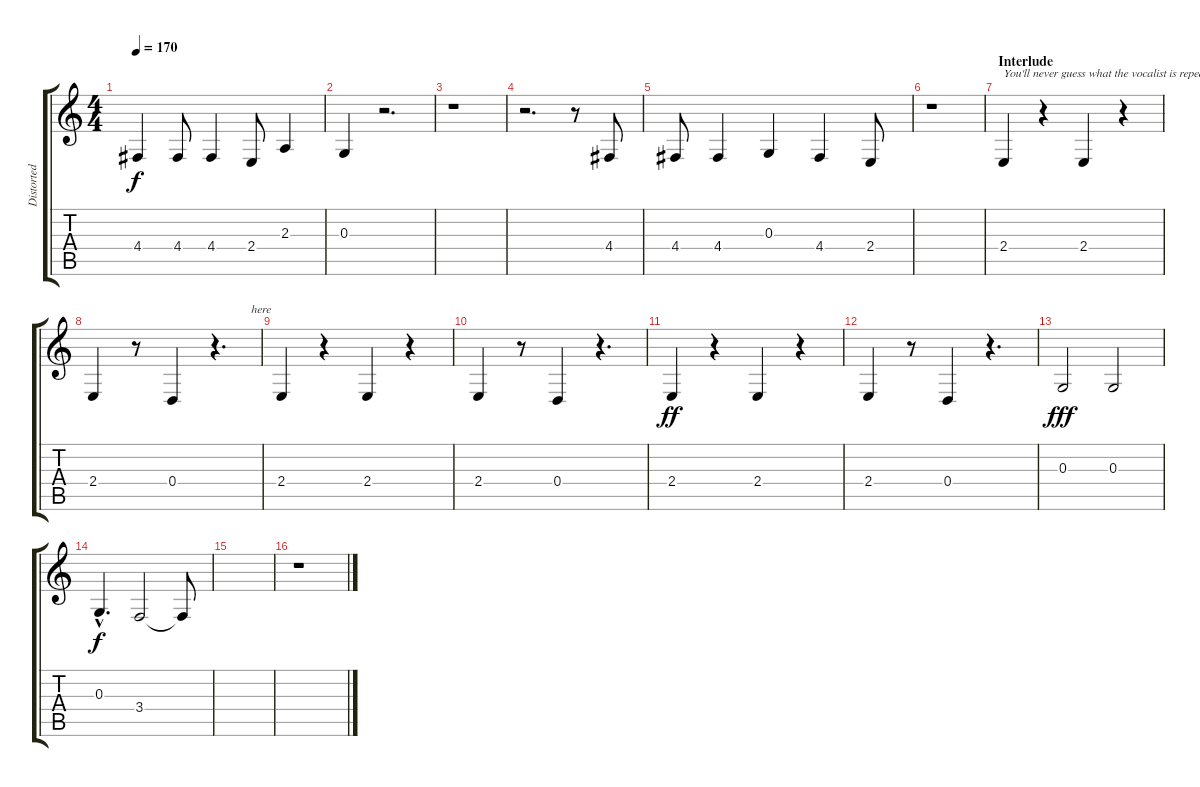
\track ("Distorted Vocals (Raargh!!!)" "Distorted ") {instrument gunshot}
\staff {score tabs}
\tuning (E4 B3 G3 D3 A2 D2) {hide}
\ts (4 4)
\tempo 170
\clef g2
\ks c
4.4.4{dy f} 4.4.8 4.4.4 2.4.8 2.3.4 |
0.3.4 r.2{d} |
r.1 |
r.2{d} r.8 4.4.8 |
4.4.8 4.4.4 0.3.4 4.4.4 2.4.8 |
r.1 |
\section ("" "Interlude")
2.4.4{txt "You'll never guess what the vocalist is repeating "} r.4 2.4.4 r.4 |
2.4.4 r.8 0.4.4 r.4{d txt "            here"} |
2.4.4 r.4 2.4.4 r.4 |
2.4.4 r.8 0.4.4 r.4{d} |
2.4.4{dy ff} r.4 2.4.4 r.4 |
2.4.4 r.8 0.4.4 r.4{d} |
0.3.2{dy fff} 0.3.2 |
0.3{hac}.4{d dy f} 3.4.2 3.4{t}.8 |
|
r.1
